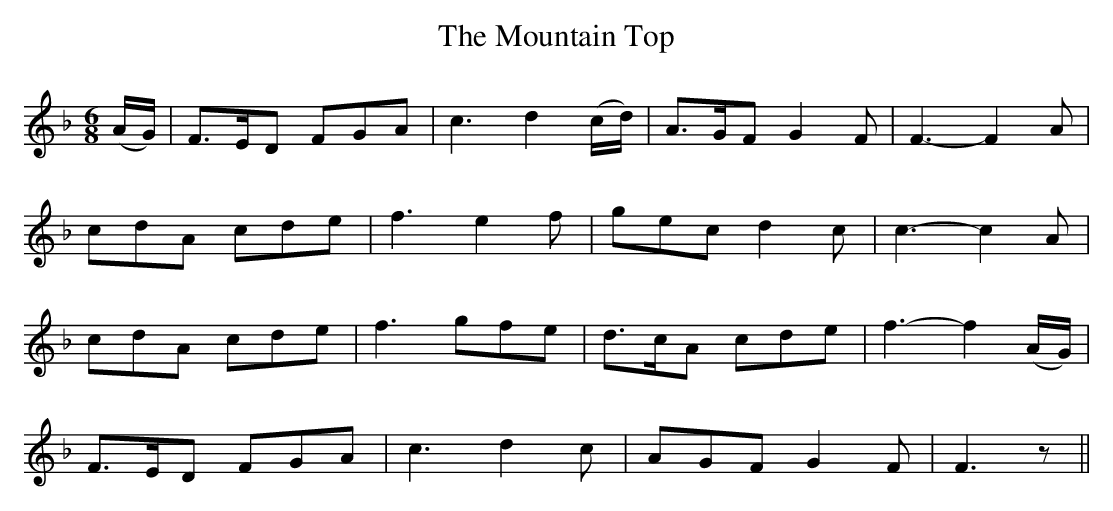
X:1
T: The Mountain Top
M:6/8
L:1/8
K:F
(A/G/) | F>ED FGA | c3 d2 (c/d/) | A>GF G2 F | F3- F2 A |
cdA cde | f3 e2 f | gec d2 c | c3- c2 A |
cdA cde | f3 gfe | d>cA cde | f3- f2 (A/G/) |
F>ED FGA | c3 d2 c | AGF G2 F | F3 z ||
